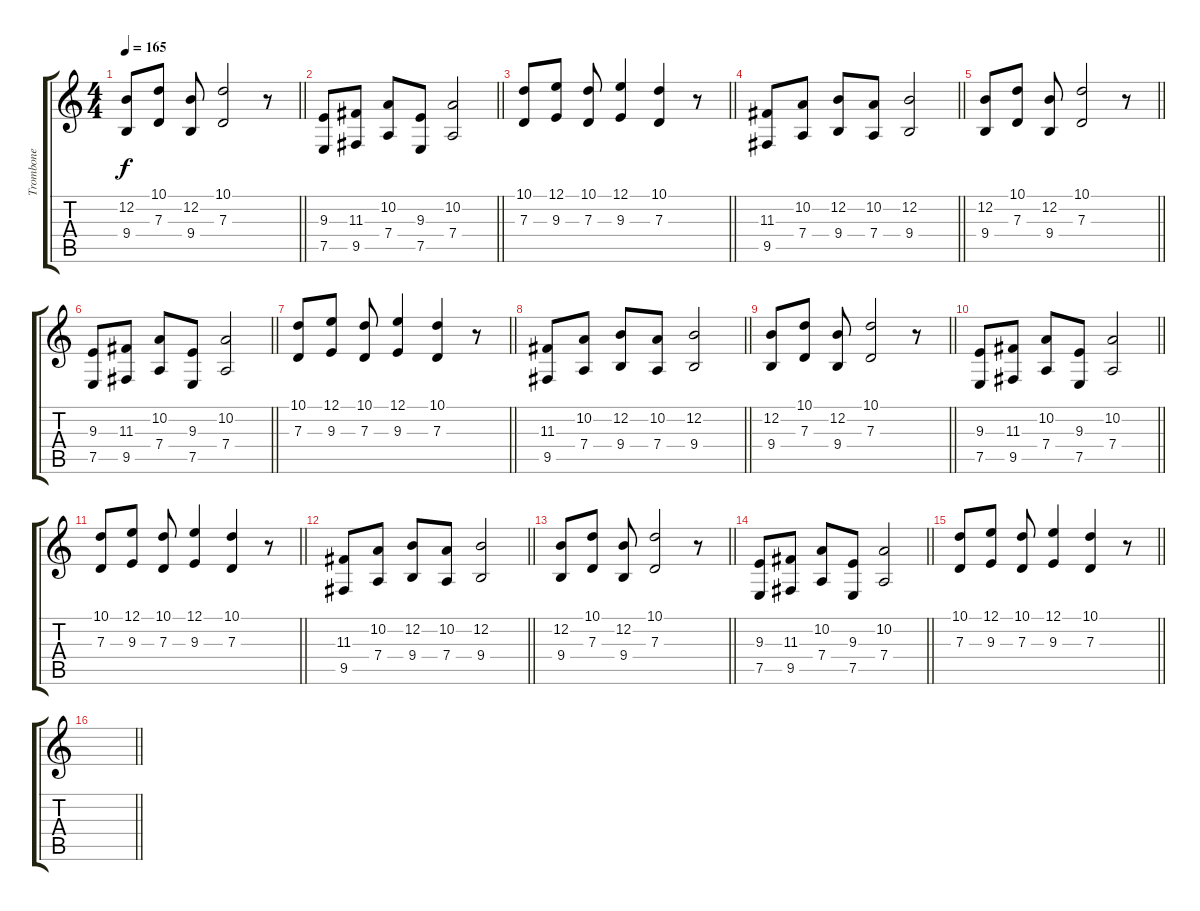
\track ("Trombone" "Trombone") {instrument trombone}
\staff {score tabs}
\tuning (E4 B3 G3 D3 A2 E2) {hide}
\ts (4 4)
\tempo 165
\clef g2
\barLineRight lightlight
\ks c
(12.2 9.4).8{dy f} (10.1 7.3).8 (12.2 9.4).8 (10.1 7.3).2 r.8 |
\barLineRight lightlight
(9.3 7.5).8 (11.3 9.5).8 (10.2 7.4).8 (9.3 7.5).8 (10.2 7.4).2 |
\barLineRight lightlight
(10.1 7.3).8 (12.1 9.3).8 (10.1 7.3).8 (12.1 9.3).4 (10.1 7.3).4 r.8 |
\barLineRight lightlight
(11.3 9.5).8 (10.2 7.4).8 (12.2 9.4).8 (10.2 7.4).8 (12.2 9.4).2 |
\barLineRight lightlight
(12.2 9.4).8 (10.1 7.3).8 (12.2 9.4).8 (10.1 7.3).2 r.8 |
\barLineRight lightlight
(9.3 7.5).8 (11.3 9.5).8 (10.2 7.4).8 (9.3 7.5).8 (10.2 7.4).2 |
\barLineRight lightlight
(10.1 7.3).8 (12.1 9.3).8 (10.1 7.3).8 (12.1 9.3).4 (10.1 7.3).4 r.8 |
\barLineRight lightlight
(11.3 9.5).8 (10.2 7.4).8 (12.2 9.4).8 (10.2 7.4).8 (12.2 9.4).2 |
\barLineRight lightlight
(12.2 9.4).8 (10.1 7.3).8 (12.2 9.4).8 (10.1 7.3).2 r.8 |
\barLineRight lightlight
(9.3 7.5).8 (11.3 9.5).8 (10.2 7.4).8 (9.3 7.5).8 (10.2 7.4).2 |
\barLineRight lightlight
(10.1 7.3).8 (12.1 9.3).8 (10.1 7.3).8 (12.1 9.3).4 (10.1 7.3).4 r.8 |
\barLineRight lightlight
(11.3 9.5).8 (10.2 7.4).8 (12.2 9.4).8 (10.2 7.4).8 (12.2 9.4).2 |
\barLineRight lightlight
(12.2 9.4).8 (10.1 7.3).8 (12.2 9.4).8 (10.1 7.3).2 r.8 |
\barLineRight lightlight
(9.3 7.5).8 (11.3 9.5).8 (10.2 7.4).8 (9.3 7.5).8 (10.2 7.4).2 |
\barLineRight lightlight
(10.1 7.3).8 (12.1 9.3).8 (10.1 7.3).8 (12.1 9.3).4 (10.1 7.3).4 r.8 |
\barLineRight lightlight
